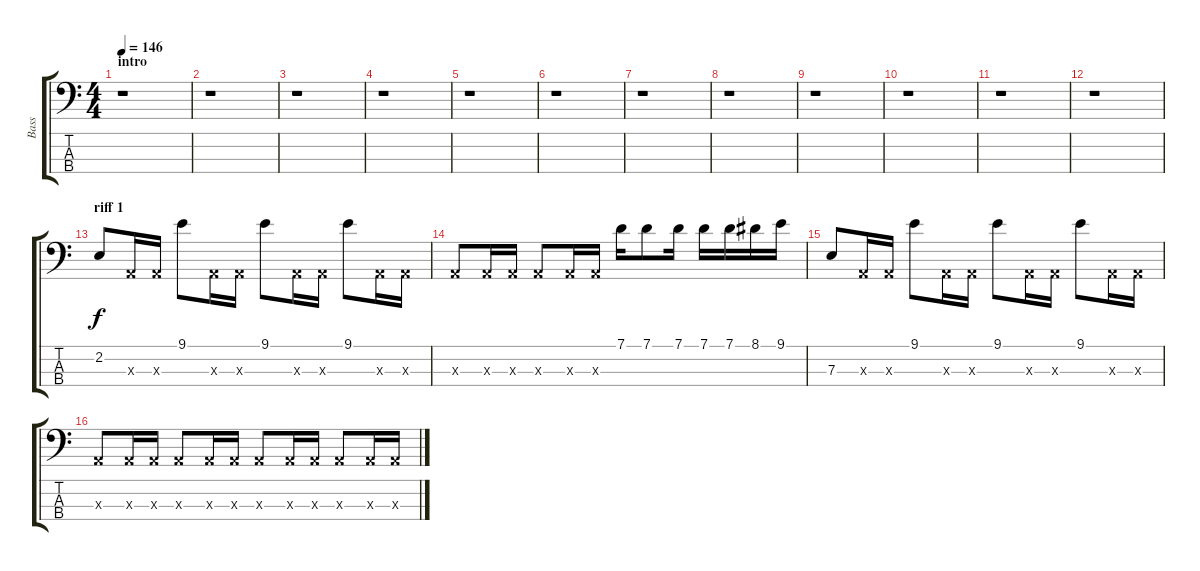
\track ("Bass" "Bass") {instrument slapbass1}
\staff {score tabs}
\tuning (G2 D2 A1 E1) {hide}
\ts (4 4)
\section ("" "intro")
\tempo 146
\clef f4
\ks c
r.1{dy f instrument slapbass1} |
r.1 |
r.1 |
r.1 |
r.1 |
r.1 |
r.1 |
r.1 |
r.1 |
r.1 |
r.1 |
r.1 |
\section ("" "riff 1")
2.2.8 0.3{x}.16 0.3{x}.16 9.1.8 0.3{x}.16 0.3{x}.16 9.1.8 0.3{x}.16 0.3{x}.16 9.1.8 0.3{x}.16 0.3{x}.16 |
0.3{x}.8 0.3{x}.16 0.3{x}.16 0.3{x}.8 0.3{x}.16 0.3{x}.16 7.1.16 7.1.8 7.1.16 7.1.16 7.1.16 8.1.16 9.1.16 |
7.3.8 0.3{x}.16 0.3{x}.16 9.1.8 0.3{x}.16 0.3{x}.16 9.1.8 0.3{x}.16 0.3{x}.16 9.1.8 0.3{x}.16 0.3{x}.16 |
0.3{x}.8 0.3{x}.16 0.3{x}.16 0.3{x}.8 0.3{x}.16 0.3{x}.16 0.3{x}.8 0.3{x}.16 0.3{x}.16 0.3{x}.8 0.3{x}.16 0.3{x}.16
